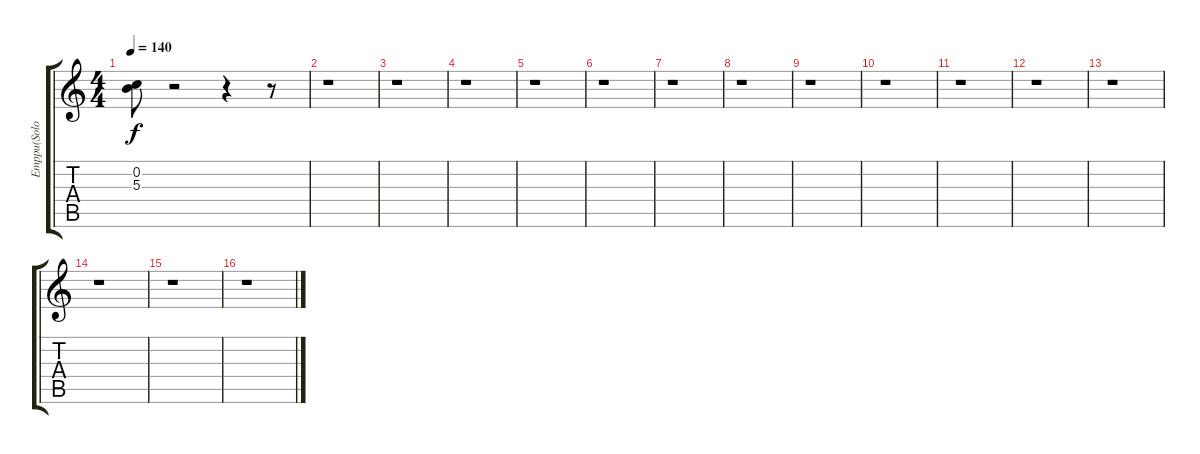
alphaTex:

\track ("Emppu(Solo Guitar)" "Emppu(Solo") {instrument distortionguitar}
\staff {score tabs}
\tuning (E4 B3 G3 D3 A2 E2) {hide}
\ts (4 4)
\tempo 140
\clef g2
\ks c
(0.2{t} 5.3).8{dy f} r.2 r.4 r.8 |
r.1 |
r.1 |
r.1 |
r.1 |
r.1 |
r.1 |
r.1 |
r.1 |
r.1 |
r.1 |
r.1 |
r.1 |
r.1 |
r.1 |
r.1
